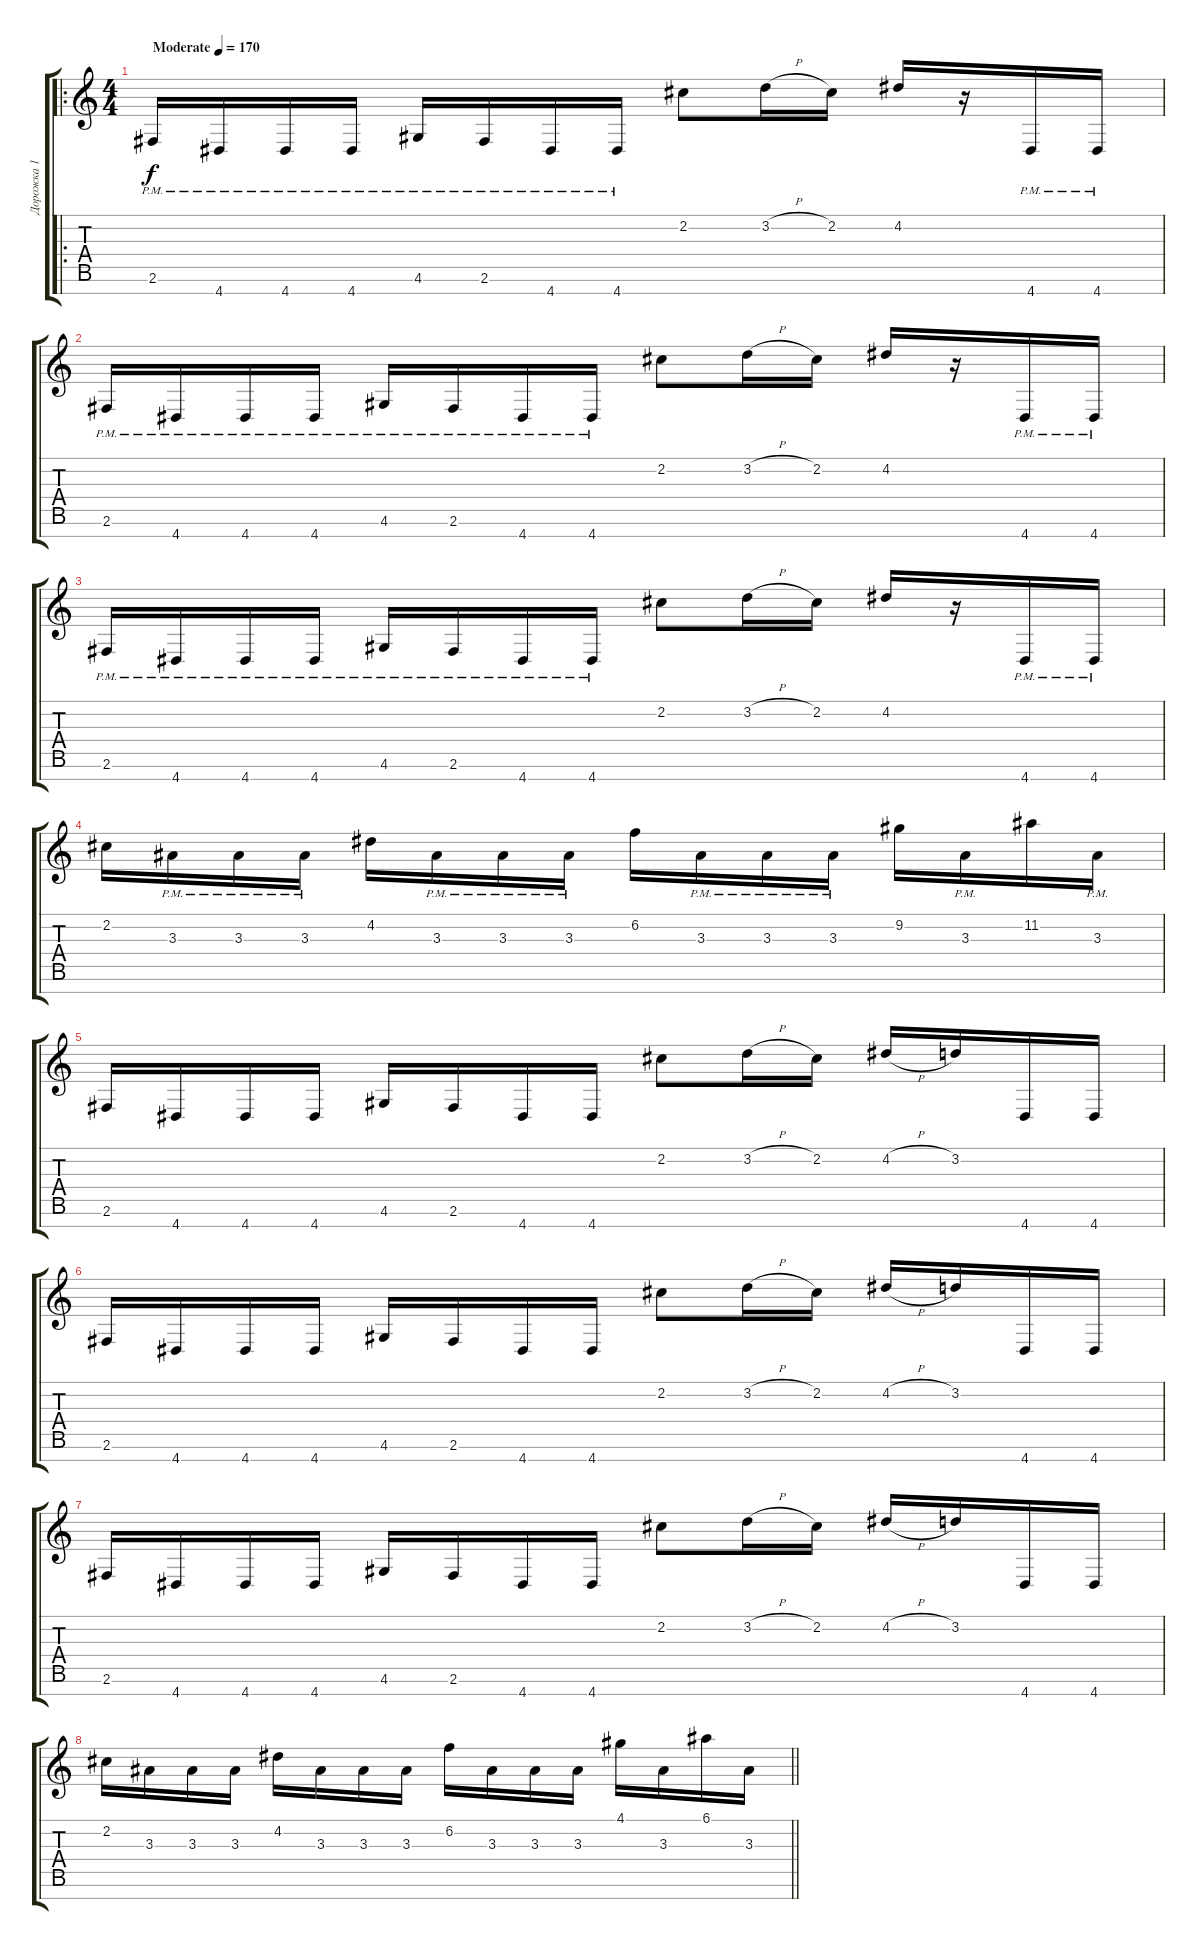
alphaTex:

\track ("Дорожка 1" "Дорожка 1") {instrument distortionguitar}
\staff {score tabs}
\tuning (E4 B3 G3 D3 A2 E2 B1) {hide}
\ro
\ts (4 4)
\tempo (170 "Moderate")
\clef g2
\ks c
2.6{pm}.16{dy f instrument distortionguitar} 4.7{pm}.16 4.7{pm}.16 4.7{pm}.16 4.6{pm}.16 2.6{pm}.16 4.7{pm}.16 4.7{pm}.16 2.2.8 3.2{h}.16 2.2.16 4.2.16 r.16 4.7{pm}.16 4.7{pm}.16 |
2.6{pm}.16 4.7{pm}.16 4.7{pm}.16 4.7{pm}.16 4.6{pm}.16 2.6{pm}.16 4.7{pm}.16 4.7{pm}.16 2.2.8 3.2{h}.16 2.2.16 4.2.16 r.16 4.7{pm}.16 4.7{pm}.16 |
2.6{pm}.16 4.7{pm}.16 4.7{pm}.16 4.7{pm}.16 4.6{pm}.16 2.6{pm}.16 4.7{pm}.16 4.7{pm}.16 2.2.8 3.2{h}.16 2.2.16 4.2.16 r.16 4.7{pm}.16 4.7{pm}.16 |
2.2.16 3.3{pm}.16 3.3{pm}.16 3.3{pm}.16 4.2.16 3.3{pm}.16 3.3{pm}.16 3.3{pm}.16 6.2.16 3.3{pm}.16 3.3{pm}.16 3.3{pm}.16 9.2.16 3.3{pm}.16 11.2.16 3.3{pm}.16 |
2.6.16 4.7.16 4.7.16 4.7.16 4.6.16 2.6.16 4.7.16 4.7.16 2.2.8 3.2{h}.16 2.2.16 4.2{h}.16 3.2.16 4.7.16 4.7.16 |
2.6.16 4.7.16 4.7.16 4.7.16 4.6.16 2.6.16 4.7.16 4.7.16 2.2.8 3.2{h}.16 2.2.16 4.2{h}.16 3.2.16 4.7.16 4.7.16 |
2.6.16 4.7.16 4.7.16 4.7.16 4.6.16 2.6.16 4.7.16 4.7.16 2.2.8 3.2{h}.16 2.2.16 4.2{h}.16 3.2.16 4.7.16 4.7.16 |
\barLineRight lightlight
2.2.16 3.3.16 3.3.16 3.3.16 4.2.16 3.3.16 3.3.16 3.3.16 6.2.16 3.3.16 3.3.16 3.3.16 4.1.16 3.3.16 6.1.16 3.3.16
